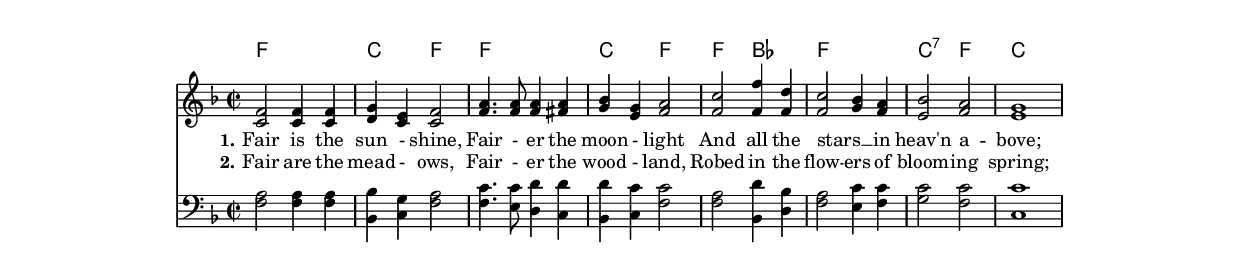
\version "2.14.0"
#(set-global-staff-size 15)
\paper {
  ragged-right = ##f
  line-width = 15\cm
  indent = 0\cm
}

\header {
  lsrtags = "headwords"
  texidoc = ""
  doctitle = "headword"
}


theChords = \chordmode {
  \time 2/2
  f1 | c2 f2 | f1 | c2 f2| %\break
  f2 bes2 | f1 | c2:7 f | c1 | \break
}

verseOne = \lyricmode {
  \set stanza = #"1."
  Fair is the sun - shine,
  Fair - er the moon - light
  And all the stars __ _  in heav'n a -- bove;
}

verseTwo = \lyricmode {
  \set stanza = #"2."
  Fair are the mead - ows,
  Fair - er the wood - land,
  Robed in the flow -- ers of bloom -- ing spring;
}

Soprano = {
  \time 2/2
  \key f \major
  \stemUp
  f'2 f'4 f' | g'4 e' f'2 | a'4. a'8 a'4 a' | bes'4 g' a'2 |
  c''2 f''4 d'' |  c''2  bes'4  a' | bes'2 a' | g'1 |
}

Alto = {
  \key f \major
  c'2 c'4 c' | d'4 c' c'2 | f'4. f'8 f'4 fis' | g'4 e' f'2 |
  f'2 f'4 f' |  f'2  g'4  f' | e'2 f' | e'1 |
}

Tenor = {
  \key f \major
  \stemDown
  a2 a4 a | bes4 g a2  | c'4. c'8 d'4 d' | d'4 c' c'2 |
  a2 d'4 bes | a2 c'4 c' | c'2 c'  | c'1 |
}

Bass = {
  \key f \major
  f2 f4 f | bes,4 c  f2 | f4. e8 d4 c | bes,4 c f2 |
  f2 bes,4 d | f2 e4 f | g2 f | c1 |
}


\score {
  <<
    \new ChordNames { \theChords }
    \context Staff = upper {
      \context Voice = sop {
        <<
          \Soprano
          \Alto
        >>
      }
    }
    \context Lyrics = "LyrOne" \lyricsto "sop" { \verseOne }
    \context Lyrics = "LyrTwo" \lyricsto "sop" { \verseTwo }
    \context Staff = lower {
      \new Voice {
        \clef bass
        #(set-accidental-style 'modern-cautionary)
        <<
          \Tenor
          \Bass
        >>
      }
    }
  >>

  \layout {
    indent = 0
    \context {
      \Score
      \remove "Bar_number_engraver"
    }
    \context {
      \Voice
      \override StanzaNumber #'padding = #1.8
    }
  }
}
\paper {  }
